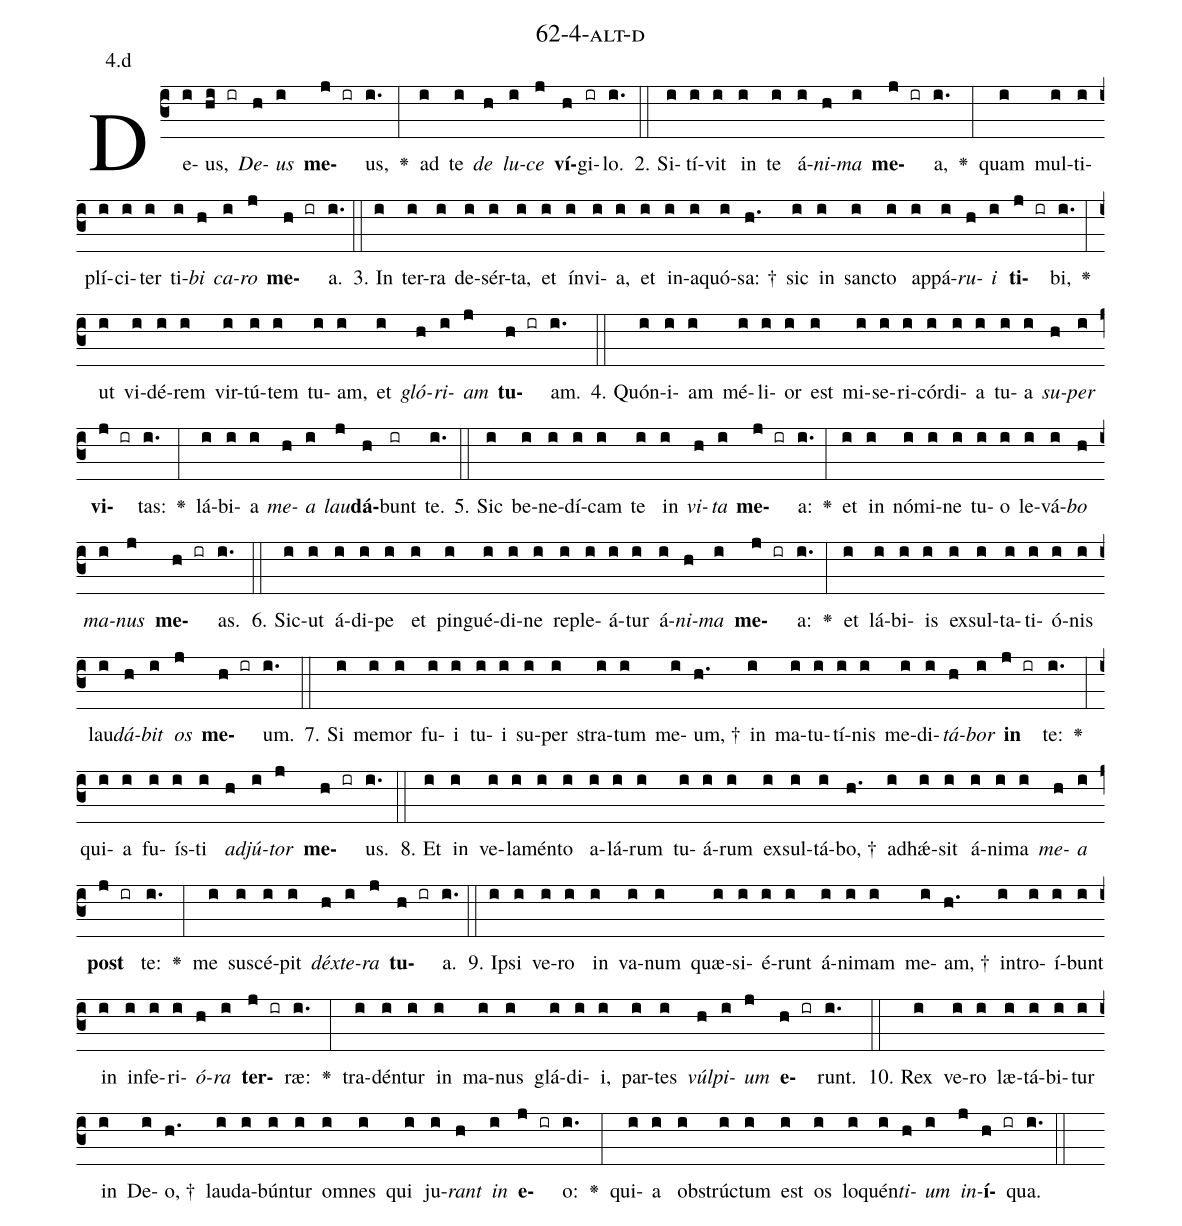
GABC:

name: 62-4-alt-d;
annotation: 4.d;
%%
(c3)De(i)us,(hi ir) <i>De</i>(h)<i>us</i>(i) <b>me</b>(j ir)us,(i.) <v>\greheightstar</v>(:) ad(i) te(i) <i>de</i>(h) <i>lu</i>(i)<i>ce</i>(j) <b>ví</b>(h)gi(ir)lo.(i.) (::)
2. Si(i)tí(i)vit(i) in(i) te(i) á(i)<i>ni</i>(h)<i>ma</i>(i) <b>me</b>(j ir)a,(i.) <v>\greheightstar</v>(:) quam(i) mul(i)ti(i)plí(i)ci(i)ter(i) ti(i)<i>bi</i>(h) <i>ca</i>(i)<i>ro</i>(j) <b>me</b>(h ir)a.(i.) (::)
3. In(i) ter(i)ra(i) de(i)sér(i)ta,(i) et(i) ín(i)vi(i)a,(i) et(i) in(i)a(i)quó(i)sa: †(h.) sic(i) in(i) sanc(i)to(i) ap(i)pá(i)<i>ru</i>(h)<i>i</i>(i) <b>ti</b>(j ir)bi,(i.) <v>\greheightstar</v>(:) ut(i) vi(i)dé(i)rem(i) vir(i)tú(i)tem(i) tu(i)am,(i) et(i) <i>gló</i>(h)<i>ri</i>(i)<i>am</i>(j) <b>tu</b>(h ir)am.(i.) (::)
4. Quón(i)i(i)am(i) mé(i)li(i)or(i) est(i) mi(i)se(i)ri(i)cór(i)di(i)a(i) tu(i)a(i) <i>su</i>(h)<i>per</i>(i) <b>vi</b>(j ir)tas:(i.) <v>\greheightstar</v>(:) lá(i)bi(i)a(i) <i>me</i>(h)<i>a</i>(i) <i>lau</i>(j)<b>dá</b>(h)bunt(ir) te.(i.) (::)
5. Sic(i) be(i)ne(i)dí(i)cam(i) te(i) in(i) <i>vi</i>(h)<i>ta</i>(i) <b>me</b>(j ir)a:(i.) <v>\greheightstar</v>(:) et(i) in(i) nó(i)mi(i)ne(i) tu(i)o(i) le(i)vá(i)<i>bo</i>(h) <i>ma</i>(i)<i>nus</i>(j) <b>me</b>(h ir)as.(i.) (::)
6. Sic(i)ut(i) á(i)di(i)pe(i) et(i) pin(i)gué(i)di(i)ne(i) re(i)ple(i)á(i)tur(i) á(i)<i>ni</i>(h)<i>ma</i>(i) <b>me</b>(j ir)a:(i.) <v>\greheightstar</v>(:) et(i) lá(i)bi(i)is(i) ex(i)sul(i)ta(i)ti(i)ó(i)nis(i) lau(i)<i>dá</i>(h)<i>bit</i>(i) <i>os</i>(j) <b>me</b>(h ir)um.(i.) (::)
7. Si(i) me(i)mor(i) fu(i)i(i) tu(i)i(i) su(i)per(i) stra(i)tum(i) me(i)um, †(h.) in(i) ma(i)tu(i)tí(i)nis(i) me(i)di(i)<i>tá</i>(h)<i>bor</i>(i) <b>in</b>(j ir) te:(i.) <v>\greheightstar</v>(:) qui(i)a(i) fu(i)ís(i)ti(i) <i>ad</i>(h)<i>jú</i>(i)<i>tor</i>(j) <b>me</b>(h ir)us.(i.) (::)
8. Et(i) in(i) ve(i)la(i)mén(i)to(i) a(i)lá(i)rum(i) tu(i)á(i)rum(i) ex(i)sul(i)tá(i)bo, †(h.) ad(i)hǽ(i)sit(i) á(i)ni(i)ma(i) <i>me</i>(h)<i>a</i>(i) <b>post</b>(j ir) te:(i.) <v>\greheightstar</v>(:) me(i) su(i)scé(i)pit(i) <i>déx</i>(h)<i>te</i>(i)<i>ra</i>(j) <b>tu</b>(h ir)a.(i.) (::)
9. Ip(i)si(i) ve(i)ro(i) in(i) va(i)num(i) quæ(i)si(i)é(i)runt(i) á(i)ni(i)mam(i) me(i)am, †(h.) in(i)tro(i)í(i)bunt(i) in(i) in(i)fe(i)ri(i)<i>ó</i>(h)<i>ra</i>(i) <b>ter</b>(j ir)ræ:(i.) <v>\greheightstar</v>(:) tra(i)dén(i)tur(i) in(i) ma(i)nus(i) glá(i)di(i)i,(i) par(i)tes(i) <i>vúl</i>(h)<i>pi</i>(i)<i>um</i>(j) <b>e</b>(h ir)runt.(i.) (::)
10. Rex(i) ve(i)ro(i) læ(i)tá(i)bi(i)tur(i) in(i) De(i)o, †(h.) lau(i)da(i)bún(i)tur(i) om(i)nes(i) qui(i) ju(i)<i>rant</i>(h) <i>in</i>(i) <b>e</b>(j ir)o:(i.) <v>\greheightstar</v>(:) qui(i)a(i) ob(i)strúc(i)tum(i) est(i) os(i) lo(i)quén(i)<i>ti</i>(h)<i>um</i>(i) <i>in</i>(j)<b>í</b>(h ir)qua.(i.) (::)
